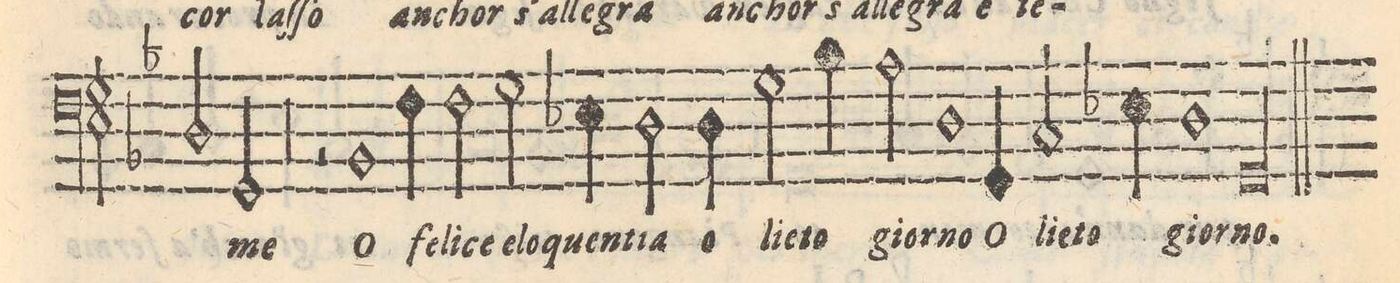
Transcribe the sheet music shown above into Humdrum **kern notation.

**kern	**text
*I"BASSO	*
*clefF4	*
*k[b-]	*
*met(c)	*
*M2/1	*
2D/	.
2GG/	-me
=19-	=19-
0r	.
=20-	=20-
0ryy	.
=21-	=21-
2r	.
1BB-	O
4F\	fe-
2F\	-li-
=22-	=22-
2G\	-ce e-
4E-X\	-lo-
2D\	-quentia
4D\	o
2G\	lie-
=23-	=23-
4B-\	-to
2A\	gior-
1D	-no
=24-	=24-
4GG/	O
2C/	lie-
4E-X\	-to
1D	gior-
=25-	=25-
00GG	-no.
=26-	=26-
=-	=-
*-	*-
